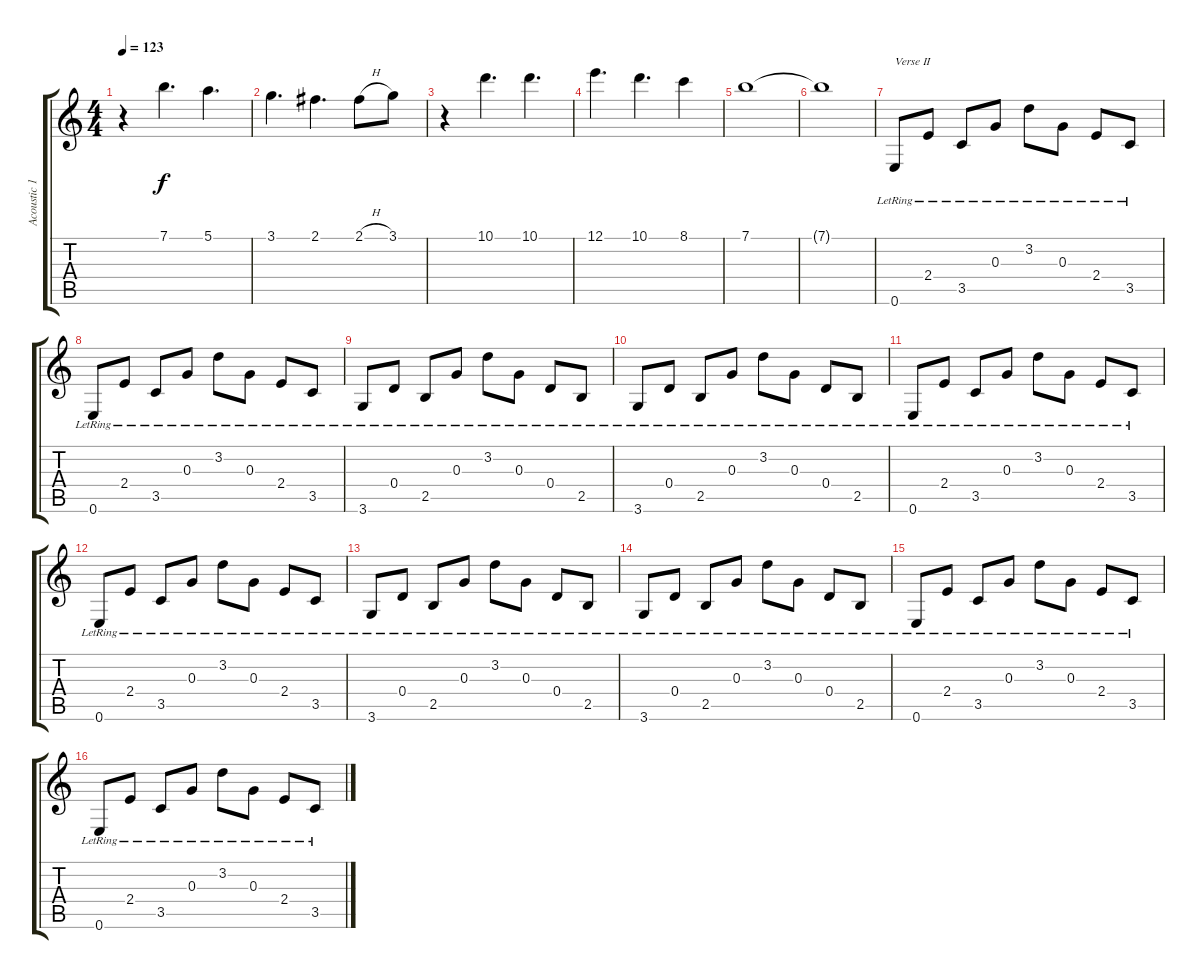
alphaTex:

\track ("Acoustic 1" "Acoustic 1") {instrument acousticguitarsteel}
\staff {score tabs}
\tuning (E4 B3 G3 D3 A2 E2) {hide}
\ts (4 4)
\tempo 123
\clef g2
\ks c
r.4{dy f} 7.1.4{d} 5.1.4{d} |
3.1.4{d} 2.1.4{d} 2.1{h}.8 3.1.8 |
r.4 10.1.4{d} 10.1.4{d} |
12.1.4{d} 10.1.4{d} 8.1.4 |
7.1.1 |
7.1{t}.1 |
0.6{lr}.8{txt "Verse II"} 2.4{lr}.8 3.5{lr}.8 0.3{lr}.8 3.2{lr}.8 0.3{lr}.8 2.4{lr}.8 3.5{lr}.8 |
0.6{lr}.8 2.4{lr}.8 3.5{lr}.8 0.3{lr}.8 3.2{lr}.8 0.3{lr}.8 2.4{lr}.8 3.5{lr}.8 |
3.6{lr}.8 0.4{lr}.8 2.5{lr}.8 0.3{lr}.8 3.2{lr}.8 0.3{lr}.8 0.4{lr}.8 2.5{lr}.8 |
3.6{lr}.8 0.4{lr}.8 2.5{lr}.8 0.3{lr}.8 3.2{lr}.8 0.3{lr}.8 0.4{lr}.8 2.5{lr}.8 |
0.6{lr}.8 2.4{lr}.8 3.5{lr}.8 0.3{lr}.8 3.2{lr}.8 0.3{lr}.8 2.4{lr}.8 3.5{lr}.8 |
0.6{lr}.8 2.4{lr}.8 3.5{lr}.8 0.3{lr}.8 3.2{lr}.8 0.3{lr}.8 2.4{lr}.8 3.5{lr}.8 |
3.6{lr}.8 0.4{lr}.8 2.5{lr}.8 0.3{lr}.8 3.2{lr}.8 0.3{lr}.8 0.4{lr}.8 2.5{lr}.8 |
3.6{lr}.8 0.4{lr}.8 2.5{lr}.8 0.3{lr}.8 3.2{lr}.8 0.3{lr}.8 0.4{lr}.8 2.5{lr}.8 |
0.6{lr}.8 2.4{lr}.8 3.5{lr}.8 0.3{lr}.8 3.2{lr}.8 0.3{lr}.8 2.4{lr}.8 3.5{lr}.8 |
0.6{lr}.8 2.4{lr}.8 3.5{lr}.8 0.3{lr}.8 3.2{lr}.8 0.3{lr}.8 2.4{lr}.8 3.5{lr}.8
